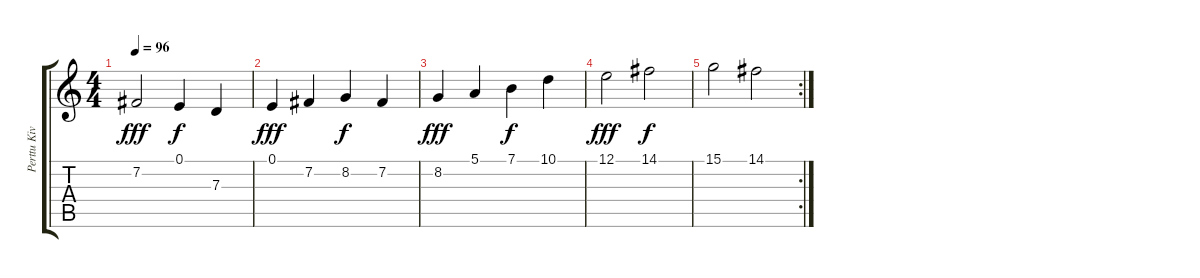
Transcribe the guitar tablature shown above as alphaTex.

\track ("Perttu Kivilakso (Solo Cello)" "Perttu Kiv") {instrument cello}
\staff {score tabs}
\tuning (E4 B3 G3 D3 A2 E2) {hide}
\ts (4 4)
\tempo 96
\clef g2
\ks c
7.2.2{dy fff} 0.1.4{dy f} 7.3.4 |
0.1.4{dy fff} 7.2.4 8.2.4{dy f} 7.2.4 |
8.2.4{dy fff} 5.1.4 7.1.4{dy f} 10.1.4 |
12.1.2{dy fff} 14.1.2{dy f} |
\rc 2
15.1.2 14.1.2
